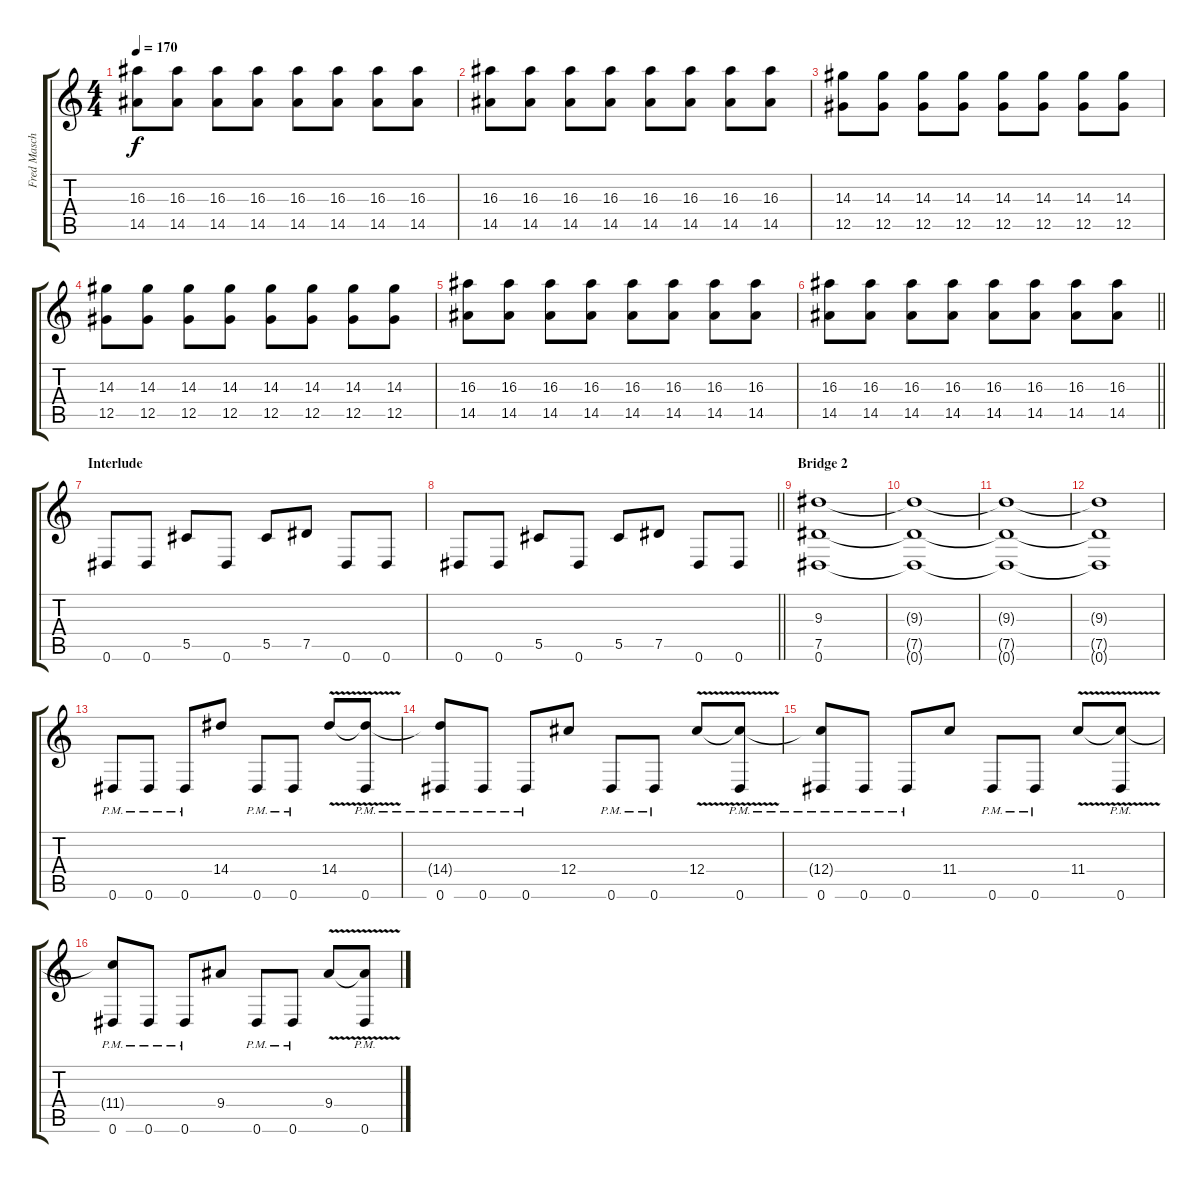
\track ("Fred Mascherino - Guitar" "Fred Masch") {instrument distortionguitar}
\staff {score tabs}
\tuning (Eb4 Bb3 Gb3 Db3 Ab2 Eb2) {hide}
\ts (4 4)
\tempo 170
\clef g2
\ks c
(16.3 14.5).8{dy f} (16.3 14.5).8 (16.3 14.5).8 (16.3 14.5).8 (16.3 14.5).8 (16.3 14.5).8 (16.3 14.5).8 (16.3 14.5).8 |
(16.3 14.5).8 (16.3 14.5).8 (16.3 14.5).8 (16.3 14.5).8 (16.3 14.5).8 (16.3 14.5).8 (16.3 14.5).8 (16.3 14.5).8 |
(14.3 12.5).8 (14.3 12.5).8 (14.3 12.5).8 (14.3 12.5).8 (14.3 12.5).8 (14.3 12.5).8 (14.3 12.5).8 (14.3 12.5).8 |
(14.3 12.5).8 (14.3 12.5).8 (14.3 12.5).8 (14.3 12.5).8 (14.3 12.5).8 (14.3 12.5).8 (14.3 12.5).8 (14.3 12.5).8 |
(16.3 14.5).8 (16.3 14.5).8 (16.3 14.5).8 (16.3 14.5).8 (16.3 14.5).8 (16.3 14.5).8 (16.3 14.5).8 (16.3 14.5).8 |
\barLineRight lightlight
(16.3 14.5).8 (16.3 14.5).8 (16.3 14.5).8 (16.3 14.5).8 (16.3 14.5).8 (16.3 14.5).8 (16.3 14.5).8 (16.3 14.5).8 |
\section ("" "Interlude")
0.6.8 0.6.8 5.5.8 0.6.8 5.5.8 7.5.8 0.6.8 0.6.8 |
\barLineRight lightlight
0.6.8 0.6.8 5.5.8 0.6.8 5.5.8 7.5.8 0.6.8 0.6.8 |
\section ("" "Bridge 2")
(9.3 7.5 0.6).1 |
(9.3{t} 7.5{t} 0.6{t}).1 |
(9.3{t} 7.5{t} 0.6{t}).1 |
(9.3{t} 7.5{t} 0.6{t}).1 |
0.6{pm}.8 0.6{pm}.8 0.6{pm}.8 14.4.8 0.6{pm}.8 0.6{pm}.8 14.4{v}.8 (14.4{t} 0.6{pm}).8 |
(14.4{t} 0.6{pm}).8 0.6{pm}.8 0.6{pm}.8 12.4.8 0.6{pm}.8 0.6{pm}.8 12.4{v}.8 (12.4{t} 0.6{pm}).8 |
(12.4{t} 0.6{pm}).8 0.6{pm}.8 0.6{pm}.8 11.4.8 0.6{pm}.8 0.6{pm}.8 11.4{v}.8 (11.4{t} 0.6{pm}).8 |
(11.4{t} 0.6{pm}).8 0.6{pm}.8 0.6{pm}.8 9.4.8 0.6{pm}.8 0.6{pm}.8 9.4{v}.8 (9.4{t} 0.6{pm}).8
